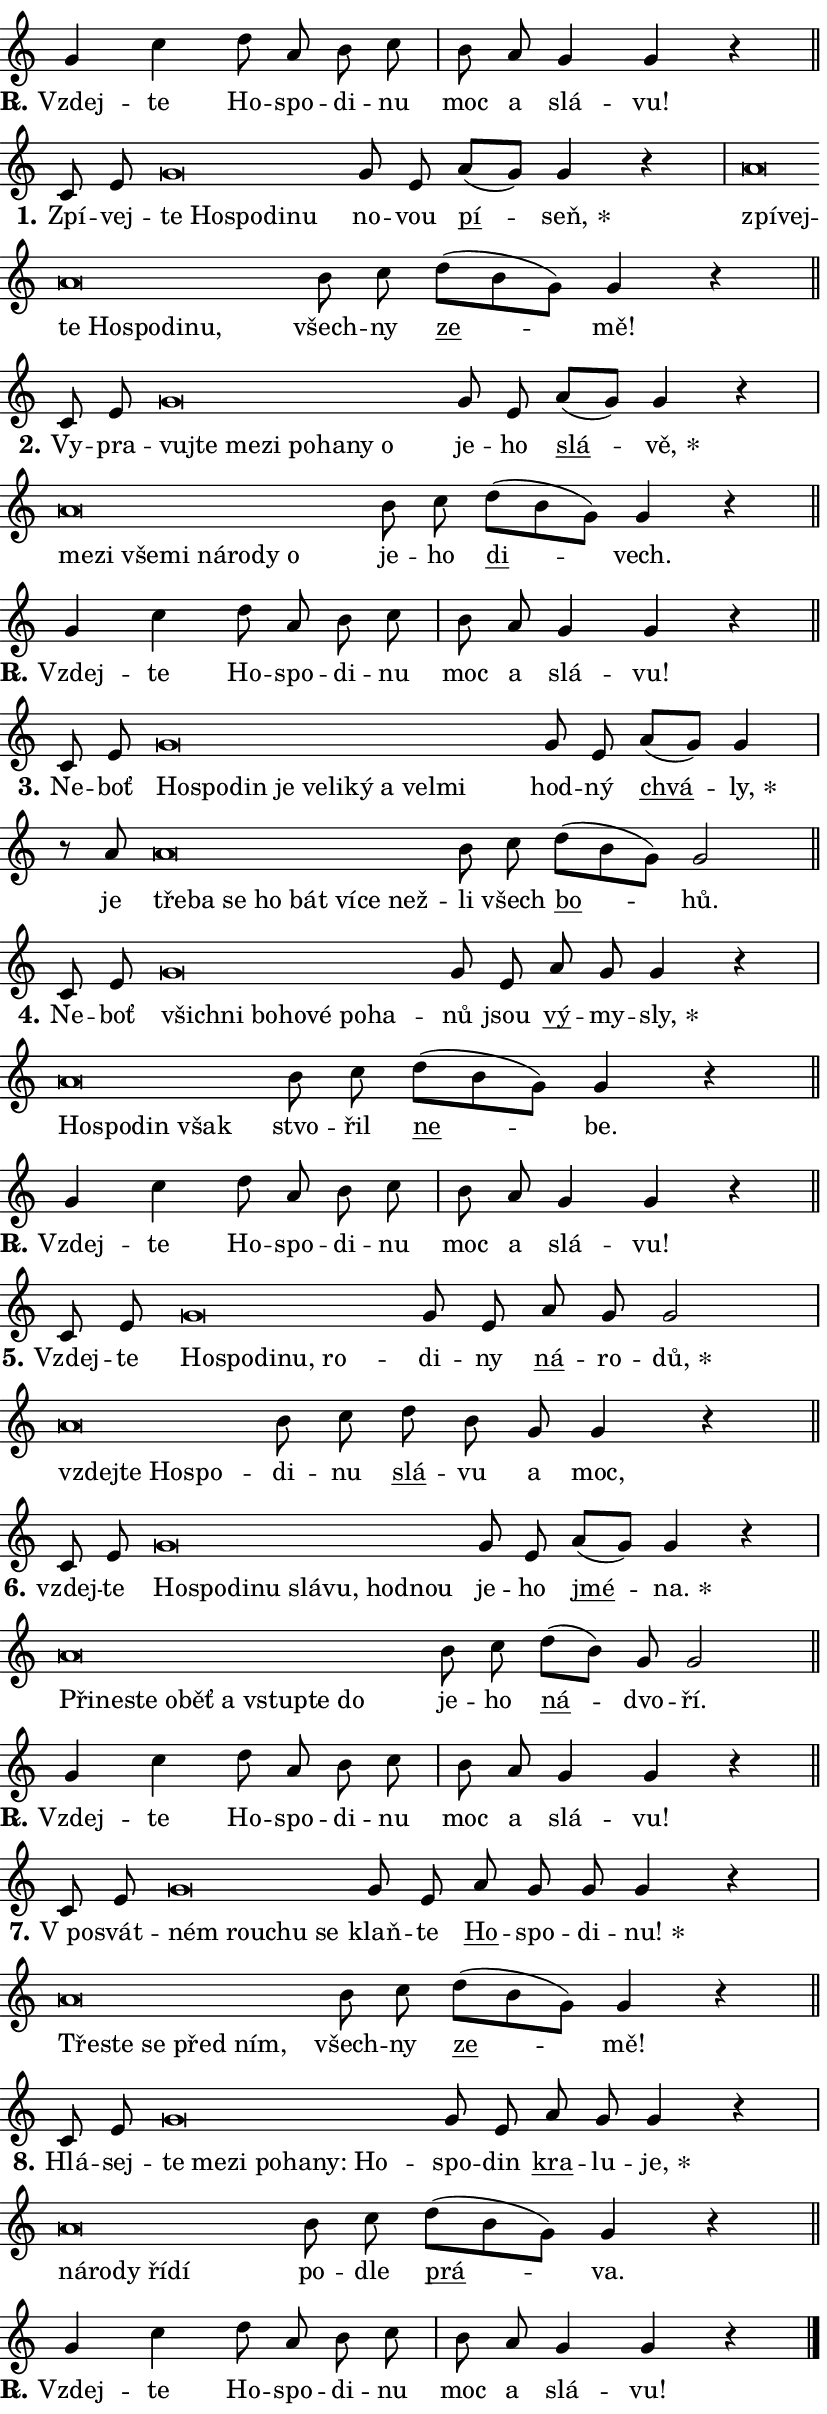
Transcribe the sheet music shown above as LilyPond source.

\version "2.24.0"
\header { tagline = "" }
\paper {
  indent = 0\cm
  top-margin = 0\cm
  right-margin = 0.13\cm % to fit lyric hyphens
  bottom-margin = 0\cm
  left-margin = 0\cm
  paper-width = 14\cm
  page-breaking = #ly:one-page-breaking
  system-system-spacing.basic-distance = #11
  score-system-spacing.basic-distance = #11
  ragged-last = ##f
}


%% Author: Thomas Morley
%% https://lists.gnu.org/archive/html/lilypond-user/2020-05/msg00002.html
#(define (line-position grob)
"Returns position of @var[grob} in current system:
   @code{'start}, if at first time-step
   @code{'end}, if at last time-step
   @code{'middle} otherwise
"
  (let* ((col (ly:item-get-column grob))
         (ln (ly:grob-object col 'left-neighbor))
         (rn (ly:grob-object col 'right-neighbor))
         (col-to-check-left (if (ly:grob? ln) ln col))
         (col-to-check-right (if (ly:grob? rn) rn col))
         (break-dir-left
           (and
             (ly:grob-property col-to-check-left 'non-musical #f)
             (ly:item-break-dir col-to-check-left)))
         (break-dir-right
           (and
             (ly:grob-property col-to-check-right 'non-musical #f)
             (ly:item-break-dir col-to-check-right))))
        (cond ((eqv? 1 break-dir-left) 'start)
              ((eqv? -1 break-dir-right) 'end)
              (else 'middle))))

#(define (tranparent-at-line-position vctor)
  (lambda (grob)
  "Relying on @code{line-position} select the relevant enry from @var{vctor}.
Used to determine transparency,"
    (case (line-position grob)
      ((end) (not (vector-ref vctor 0)))
      ((middle) (not (vector-ref vctor 1)))
      ((start) (not (vector-ref vctor 2))))))

noteHeadBreakVisibility =
#(define-music-function (break-visibility)(vector?)
"Makes @code{NoteHead}s transparent relying on @var{break-visibility}"
#{
  \override NoteHead.transparent =
    #(tranparent-at-line-position break-visibility)
#})

#(define delete-ledgers-for-transparent-note-heads
  (lambda (grob)
    "Reads whether a @code{NoteHead} is transparent.
If so this @code{NoteHead} is removed from @code{'note-heads} from
@var{grob}, which is supposed to be @code{LedgerLineSpanner}.
As a result ledgers are not printed for this @code{NoteHead}"
    (let* ((nhds-array (ly:grob-object grob 'note-heads))
           (nhds-list
             (if (ly:grob-array? nhds-array)
                 (ly:grob-array->list nhds-array)
                 '()))
           ;; Relies on the transparent-property being done before
           ;; Staff.LedgerLineSpanner.after-line-breaking is executed.
           ;; This is fragile ...
           (to-keep
             (remove
               (lambda (nhd)
                 (ly:grob-property nhd 'transparent #f))
               nhds-list)))
      ;; TODO find a better method to iterate over grob-arrays, similiar
      ;; to filter/remove etc for lists
      ;; For now rebuilt from scratch
      (set! (ly:grob-object grob 'note-heads)  '())
      (for-each
        (lambda (nhd)
          (ly:pointer-group-interface::add-grob grob 'note-heads nhd))
        to-keep))))

squashNotes = {
  \override NoteHead.X-extent = #'(-0.2 . 0.2)
  \override NoteHead.Y-extent = #'(-0.75 . 0)
  \override NoteHead.stencil =
    #(lambda (grob)
       (let ((pos (ly:grob-property grob 'staff-position)))
         (begin
           (if (< pos -7) (display "ERROR: Lower brevis then expected\n") (display ""))
           (if (<= pos -6) ly:text-interface::print ly:note-head::print))))
}
unSquashNotes = {
  \revert NoteHead.X-extent
  \revert NoteHead.Y-extent
  \revert NoteHead.stencil
}

hideNotes = \noteHeadBreakVisibility #begin-of-line-visible
unHideNotes = \noteHeadBreakVisibility #all-visible

% work-around for resetting accidentals
% https://lilypond.org/doc/v2.23/Documentation/notation/displaying-rhythms#unmetered-music
cadenzaMeasure = {
  \cadenzaOff
  \partial 1024 s1024
  \cadenzaOn
}

#(define-markup-command (accent layout props text) (markup?)
  "Underline accented syllable"
  (interpret-markup layout props
    #{\markup \override #'(offset . 4.3) \underline { #text }#}))

responsum = \markup \concat {
  "R" \hspace #-1.05 \path #0.1 #'((moveto 0 0.07) (lineto 0.9 0.8)) \hspace #0.05 "."
}

spaceSize = #0.6828661417322834 % exact space size for TeX Gyre Schola

\layout {
  \context {
    \Staff
    \remove "Time_signature_engraver"
    \override LedgerLineSpanner.after-line-breaking = #delete-ledgers-for-transparent-note-heads
  }
  \context {
    \Lyrics {
      \override LyricSpace.minimum-distance = \spaceSize
      \override LyricText.font-name = #"TeX Gyre Schola"
      \override LyricText.font-size = 1
      \override StanzaNumber.font-name = #"TeX Gyre Schola Bold"
      \override StanzaNumber.font-size = 1
    }
  }
  \context {
    \Score 
    \override NoteHead.text =
      #(lambda (grob) 
        (let ((pos (ly:grob-property grob 'staff-position)))
          #{\markup {
            \combine
              \halign #-0.55 \raise #(if (= pos -6) 0 0.5) \override #'(thickness . 2) \draw-line #'(3.2 . 0)
              \musicglyph "noteheads.sM1"
          }#}))
  }
}

% magnetic-lyrics.ily
%
%   written by
%     Jean Abou Samra <jean@abou-samra.fr>
%     Werner Lemberg <wl@gnu.org>
%
%   adapted by
%     Jiri Hon <jiri.hon@gmail.com>
%
% Version 2022-Apr-15

% https://www.mail-archive.com/lilypond-user@gnu.org/msg149350.html

#(define (Left_hyphen_pointer_engraver context)
   "Collect syllable-hyphen-syllable occurrences in lyrics and store
them in properties.  This engraver only looks to the left.  For
example, if the lyrics input is @code{foo -- bar}, it does the
following.

@itemize @bullet
@item
Set the @code{text} property of the @code{LyricHyphen} grob between
@q{foo} and @q{bar} to @code{foo}.

@item
Set the @code{left-hyphen} property of the @code{LyricText} grob with
text @q{foo} to the @code{LyricHyphen} grob between @q{foo} and
@q{bar}.
@end itemize

Use this auxiliary engraver in combination with the
@code{lyric-@/text::@/apply-@/magnetic-@/offset!} hook."
   (let ((hyphen #f)
         (text #f))
     (make-engraver
      (acknowledgers
       ((lyric-syllable-interface engraver grob source-engraver)
        (set! text grob)))
      (end-acknowledgers
       ((lyric-hyphen-interface engraver grob source-engraver)
        ;(when (not (grob::has-interface grob 'lyric-space-interface))
          (set! hyphen grob)));)
      ((stop-translation-timestep engraver)
       (when (and text hyphen)
         (ly:grob-set-object! text 'left-hyphen hyphen))
       (set! text #f)
       (set! hyphen #f)))))

#(define (lyric-text::apply-magnetic-offset! grob)
   "If the space between two syllables is less than the value in
property @code{LyricText@/.details@/.squash-threshold}, move the right
syllable to the left so that it gets concatenated with the left
syllable.

Use this function as a hook for
@code{LyricText@/.after-@/line-@/breaking} if the
@code{Left_@/hyphen_@/pointer_@/engraver} is active."
   (let ((hyphen (ly:grob-object grob 'left-hyphen #f)))
     (when hyphen
       (let ((left-text (ly:spanner-bound hyphen LEFT)))
         (when (grob::has-interface left-text 'lyric-syllable-interface)
           (let* ((common (ly:grob-common-refpoint grob left-text X))
                  (this-x-ext (ly:grob-extent grob common X))
                  (left-x-ext
                   (begin
                     ;; Trigger magnetism for left-text.
                     (ly:grob-property left-text 'after-line-breaking)
                     (ly:grob-extent left-text common X)))
                  ;; `delta` is the gap width between two syllables.
                  (delta (- (interval-start this-x-ext)
                            (interval-end left-x-ext)))
                  (details (ly:grob-property grob 'details))
                  (threshold (assoc-get 'squash-threshold details 0.2)))
             (when (< delta threshold)
               (let* (;; We have to manipulate the input text so that
                      ;; ligatures crossing syllable boundaries are not
                      ;; disabled.  For languages based on the Latin
                      ;; script this is essentially a beautification.
                      ;; However, for non-Western scripts it can be a
                      ;; necessity.
                      (lt (ly:grob-property left-text 'text))
                      (rt (ly:grob-property grob 'text))
                      (is-space (grob::has-interface hyphen 'lyric-space-interface))
                      (space (if is-space " " ""))
                      (extra-delta (if is-space spaceSize 0))
                      ;; Append new syllable.
                      (ltrt-space (if (and (string? lt) (string? rt))
                                (string-append lt space rt)
                                (make-concat-markup (list lt space rt))))
                      ;; Right-align `ltrt` to the right side.
                      (ltrt-space-markup (grob-interpret-markup
                               grob
                               (make-translate-markup
                                (cons (interval-length this-x-ext) 0)
                                (make-right-align-markup ltrt-space)))))
                 (begin
                   ;; Don't print `left-text`.
                   (ly:grob-set-property! left-text 'stencil #f)
                   ;; Set text and stencil (which holds all collected
                   ;; syllables so far) and shift it to the left.
                   (ly:grob-set-property! grob 'text ltrt-space)
                   (ly:grob-set-property! grob 'stencil ltrt-space-markup)
                   (ly:grob-translate-axis! grob (- (- delta extra-delta)) X))))))))))


#(define (lyric-hyphen::displace-bounds-first grob)
   ;; Make very sure this callback isn't triggered too early.
   (let ((left (ly:spanner-bound grob LEFT))
         (right (ly:spanner-bound grob RIGHT)))
     (ly:grob-property left 'after-line-breaking)
     (ly:grob-property right 'after-line-breaking)
     (ly:lyric-hyphen::print grob)))

squashThreshold = #0.4

\layout {
  \context {
    \Lyrics
    \consists #Left_hyphen_pointer_engraver
    \override LyricText.after-line-breaking =
      #lyric-text::apply-magnetic-offset!
    \override LyricHyphen.stencil = #lyric-hyphen::displace-bounds-first
    \override LyricText.details.squash-threshold = \squashThreshold
    \override LyricHyphen.minimum-distance = 0
    \override LyricHyphen.minimum-length = \squashThreshold
  }
}

squashText = \override LyricText.details.squash-threshold = 9999
unSquashText = \override LyricText.details.squash-threshold = \squashThreshold

leftText = \override LyricText.self-alignment-X = #LEFT
unLeftText = \revert LyricText.self-alignment-X

starOffset = #(lambda (grob) 
                (let ((x_offset (ly:self-alignment-interface::aligned-on-x-parent grob)))
                  (if (= x_offset 0) 0 (+ x_offset 1.2))))

star = #(define-music-function (syllable)(string?)
"Append star separator at the end of a syllable"
#{
  \once \override LyricText.X-offset = #starOffset
  \lyricmode { \markup {
    #syllable
    \override #'((font-name . "TeX Gyre Schola Bold")) \hspace #0.2 \lower #0.65 \larger "*"
  } }
#})

starAccent = #(define-music-function (syllable)(string?)
"Append star separator at the end of a syllable and make accent"
#{
  \once \override LyricText.X-offset = #starOffset
  \lyricmode { \markup {
    \accent #syllable
    \override #'((font-name . "TeX Gyre Schola Bold")) \hspace #0.2 \lower #0.65 \larger "*"
  } }
#})

breath = #(define-music-function (syllable)(string?)
"Append breathing indicator at the end of a syllable"
#{
  \lyricmode { \markup { #syllable "+" } }
#})

optionalBreath = #(define-music-function (syllable)(string?)
"Append optional breathing indicator at the end of a syllable"
#{
  \lyricmode { \markup { #syllable "(+)" } }
#})


\score {
    <<
        \new Voice = "melody" { \cadenzaOn \key c \major \relative { g'4 c \bar "" d8 a b c \cadenzaMeasure \bar "|" b \bar "" a g4 g r \cadenzaMeasure \bar "||" \break } }
        \new Lyrics \lyricsto "melody" { \lyricmode { \set stanza = \responsum
Vzdej -- te Ho -- spo -- di -- nu moc a slá -- vu! } }
    >>
    \layout {}
}

\score {
    <<
        \new Voice = "melody" { \cadenzaOn \key c \major \relative { c'8 e \bar "" \squashNotes g\breve*1/16 \hideNotes \breve*1/16 \bar "" \breve*1/16 \bar "" \breve*1/16 \breve*1/16 \bar "" \unHideNotes \unSquashNotes g8 e \bar "" a[( g)] g4 r \cadenzaMeasure \bar "|" \squashNotes a\breve*1/16 \hideNotes \breve*1/16 \bar "" \breve*1/16 \bar "" \breve*1/16 \bar "" \breve*1/16 \bar "" \breve*1/16 \breve*1/16 \bar "" \unHideNotes \unSquashNotes b8 c \bar "" d[( b g)] g4 r \cadenzaMeasure \bar "||" \break } }
        \new Lyrics \lyricsto "melody" { \lyricmode { \set stanza = "1."
Zpí -- vej -- \leftText te \squashText Ho -- spo -- di -- nu \unLeftText \unSquashText no -- vou \markup \accent pí -- \star seň, \leftText zpí -- \squashText vej -- te Ho -- spo -- di -- nu, \unLeftText \unSquashText všech -- ny \markup \accent ze -- mě! } }
    >>
    \layout {}
}

\score {
    <<
        \new Voice = "melody" { \cadenzaOn \key c \major \relative { c'8 e \bar "" \squashNotes g\breve*1/16 \hideNotes \breve*1/16 \bar "" \breve*1/16 \bar "" \breve*1/16 \bar "" \breve*1/16 \bar "" \breve*1/16 \bar "" \breve*1/16 \breve*1/16 \bar "" \unHideNotes \unSquashNotes g8 e \bar "" a[( g)] g4 r \cadenzaMeasure \bar "|" \squashNotes a\breve*1/16 \hideNotes \breve*1/16 \bar "" \breve*1/16 \bar "" \breve*1/16 \bar "" \breve*1/16 \bar "" \breve*1/16 \bar "" \breve*1/16 \breve*1/16 \bar "" \unHideNotes \unSquashNotes b8 c \bar "" d[( b g)] g4 r \cadenzaMeasure \bar "||" \break } }
        \new Lyrics \lyricsto "melody" { \lyricmode { \set stanza = "2."
Vy -- pra -- \leftText vuj -- \squashText te me -- zi po -- ha -- ny o \unLeftText \unSquashText je -- ho \markup \accent slá -- \star vě, \leftText me -- \squashText zi vše -- mi ná -- ro -- dy o \unLeftText \unSquashText je -- ho \markup \accent di -- vech. } }
    >>
    \layout {}
}

\score {
    <<
        \new Voice = "melody" { \cadenzaOn \key c \major \relative { g'4 c \bar "" d8 a b c \cadenzaMeasure \bar "|" b \bar "" a g4 g r \cadenzaMeasure \bar "||" \break } }
        \new Lyrics \lyricsto "melody" { \lyricmode { \set stanza = \responsum
Vzdej -- te Ho -- spo -- di -- nu moc a slá -- vu! } }
    >>
    \layout {}
}

\score {
    <<
        \new Voice = "melody" { \cadenzaOn \key c \major \relative { c'8 e \bar "" \squashNotes g\breve*1/16 \hideNotes \breve*1/16 \bar "" \breve*1/16 \bar "" \breve*1/16 \bar "" \breve*1/16 \bar "" \breve*1/16 \bar "" \breve*1/16 \bar "" \breve*1/16 \bar "" \breve*1/16 \breve*1/16 \bar "" \unHideNotes \unSquashNotes g8 e \bar "" a[( g)] g4 \cadenzaMeasure \bar "|" r8 a8 \squashNotes a\breve*1/16 \hideNotes \breve*1/16 \bar "" \breve*1/16 \bar "" \breve*1/16 \bar "" \breve*1/16 \bar "" \breve*1/16 \bar "" \breve*1/16 \breve*1/16 \bar "" \unHideNotes \unSquashNotes b8 c \bar "" d[( b g)] g2 \cadenzaMeasure \bar "||" \break } }
        \new Lyrics \lyricsto "melody" { \lyricmode { \set stanza = "3."
Ne -- boť \leftText Ho -- \squashText spo -- din je ve -- li -- ký a vel -- mi \unLeftText \unSquashText hod -- ný \markup \accent chvá -- \star ly, je \leftText tře -- \squashText ba se ho bát ví -- ce než -- \unLeftText \unSquashText li všech \markup \accent bo -- hů. } }
    >>
    \layout {}
}

\score {
    <<
        \new Voice = "melody" { \cadenzaOn \key c \major \relative { c'8 e \bar "" \squashNotes g\breve*1/16 \hideNotes \breve*1/16 \bar "" \breve*1/16 \bar "" \breve*1/16 \bar "" \breve*1/16 \bar "" \breve*1/16 \breve*1/16 \bar "" \unHideNotes \unSquashNotes g8 e \bar "" a g g4 r \cadenzaMeasure \bar "|" \squashNotes a\breve*1/16 \hideNotes \breve*1/16 \bar "" \breve*1/16 \breve*1/16 \bar "" \unHideNotes \unSquashNotes b8 c \bar "" d[( b g)] g4 r \cadenzaMeasure \bar "||" \break } }
        \new Lyrics \lyricsto "melody" { \lyricmode { \set stanza = "4."
Ne -- boť \leftText všich -- \squashText ni bo -- ho -- vé po -- ha -- \unLeftText \unSquashText nů jsou \markup \accent vý -- my -- \star sly, \leftText Ho -- \squashText spo -- din však \unLeftText \unSquashText stvo -- řil \markup \accent ne -- be. } }
    >>
    \layout {}
}

\score {
    <<
        \new Voice = "melody" { \cadenzaOn \key c \major \relative { g'4 c \bar "" d8 a b c \cadenzaMeasure \bar "|" b \bar "" a g4 g r \cadenzaMeasure \bar "||" \break } }
        \new Lyrics \lyricsto "melody" { \lyricmode { \set stanza = \responsum
Vzdej -- te Ho -- spo -- di -- nu moc a slá -- vu! } }
    >>
    \layout {}
}

\score {
    <<
        \new Voice = "melody" { \cadenzaOn \key c \major \relative { c'8 e \bar "" \squashNotes g\breve*1/16 \hideNotes \breve*1/16 \bar "" \breve*1/16 \bar "" \breve*1/16 \breve*1/16 \bar "" \unHideNotes \unSquashNotes g8 e \bar "" a g g2 \cadenzaMeasure \bar "|" \squashNotes a\breve*1/16 \hideNotes \breve*1/16 \bar "" \breve*1/16 \breve*1/16 \bar "" \unHideNotes \unSquashNotes b8 c \bar "" d b g g4 r \cadenzaMeasure \bar "||" \break } }
        \new Lyrics \lyricsto "melody" { \lyricmode { \set stanza = "5."
Vzdej -- te \leftText Ho -- \squashText spo -- di -- nu, ro -- \unLeftText \unSquashText di -- ny \markup \accent ná -- ro -- \star dů, \leftText vzdej -- \squashText te Ho -- spo -- \unLeftText \unSquashText di -- nu \markup \accent slá -- vu a moc, } }
    >>
    \layout {}
}

\score {
    <<
        \new Voice = "melody" { \cadenzaOn \key c \major \relative { c'8 e \bar "" \squashNotes g\breve*1/16 \hideNotes \breve*1/16 \bar "" \breve*1/16 \bar "" \breve*1/16 \bar "" \breve*1/16 \bar "" \breve*1/16 \bar "" \breve*1/16 \breve*1/16 \bar "" \unHideNotes \unSquashNotes g8 e \bar "" a[( g)] g4 r \cadenzaMeasure \bar "|" \squashNotes a\breve*1/16 \hideNotes \breve*1/16 \bar "" \breve*1/16 \bar "" \breve*1/16 \bar "" \breve*1/16 \bar "" \breve*1/16 \bar "" \breve*1/16 \bar "" \breve*1/16 \breve*1/16 \bar "" \unHideNotes \unSquashNotes b8 c \bar "" d[( b)] g g2 \cadenzaMeasure \bar "||" \break } }
        \new Lyrics \lyricsto "melody" { \lyricmode { \set stanza = "6."
vzdej -- te \leftText Ho -- \squashText spo -- di -- nu slá -- vu, hod -- nou \unLeftText \unSquashText je -- ho \markup \accent jmé -- \star na. \leftText Při -- \squashText ne -- ste o -- běť a vstup -- te do \unLeftText \unSquashText je -- ho \markup \accent ná -- dvo -- ří. } }
    >>
    \layout {}
}

\score {
    <<
        \new Voice = "melody" { \cadenzaOn \key c \major \relative { g'4 c \bar "" d8 a b c \cadenzaMeasure \bar "|" b \bar "" a g4 g r \cadenzaMeasure \bar "||" \break } }
        \new Lyrics \lyricsto "melody" { \lyricmode { \set stanza = \responsum
Vzdej -- te Ho -- spo -- di -- nu moc a slá -- vu! } }
    >>
    \layout {}
}

\score {
    <<
        \new Voice = "melody" { \cadenzaOn \key c \major \relative { c'8 e \bar "" \squashNotes g\breve*1/16 \hideNotes \breve*1/16 \bar "" \breve*1/16 \breve*1/16 \bar "" \unHideNotes \unSquashNotes g8 e \bar "" a g g g4 r \cadenzaMeasure \bar "|" \squashNotes a\breve*1/16 \hideNotes \breve*1/16 \bar "" \breve*1/16 \bar "" \breve*1/16 \breve*1/16 \bar "" \unHideNotes \unSquashNotes b8 c \bar "" d[( b g)] g4 r \cadenzaMeasure \bar "||" \break } }
        \new Lyrics \lyricsto "melody" { \lyricmode { \set stanza = "7."
"V po" -- svát -- \leftText ném \squashText rou -- chu se \unLeftText \unSquashText klaň -- te \markup \accent Ho -- spo -- di -- \star nu! \leftText Tře -- \squashText ste se před ním, \unLeftText \unSquashText všech -- ny \markup \accent ze -- mě! } }
    >>
    \layout {}
}

\score {
    <<
        \new Voice = "melody" { \cadenzaOn \key c \major \relative { c'8 e \bar "" \squashNotes g\breve*1/16 \hideNotes \breve*1/16 \bar "" \breve*1/16 \bar "" \breve*1/16 \bar "" \breve*1/16 \bar "" \breve*1/16 \breve*1/16 \bar "" \unHideNotes \unSquashNotes g8 e \bar "" a g g4 r \cadenzaMeasure \bar "|" \squashNotes a\breve*1/16 \hideNotes \breve*1/16 \bar "" \breve*1/16 \bar "" \breve*1/16 \breve*1/16 \bar "" \unHideNotes \unSquashNotes b8 c \bar "" d[( b g)] g4 r \cadenzaMeasure \bar "||" \break } }
        \new Lyrics \lyricsto "melody" { \lyricmode { \set stanza = "8."
Hlá -- sej -- \leftText te \squashText me -- zi po -- ha -- ny: Ho -- \unLeftText \unSquashText spo -- din \markup \accent kra -- lu -- \star je, \leftText ná -- \squashText ro -- dy ří -- dí \unLeftText \unSquashText po -- dle \markup \accent prá -- va. } }
    >>
    \layout {}
}

\score {
    <<
        \new Voice = "melody" { \cadenzaOn \key c \major \relative { g'4 c \bar "" d8 a b c \cadenzaMeasure \bar "|" b \bar "" a g4 g r \cadenzaMeasure \bar "||" \break } \bar "|." }
        \new Lyrics \lyricsto "melody" { \lyricmode { \set stanza = \responsum
Vzdej -- te Ho -- spo -- di -- nu moc a slá -- vu! } }
    >>
    \layout {}
}
